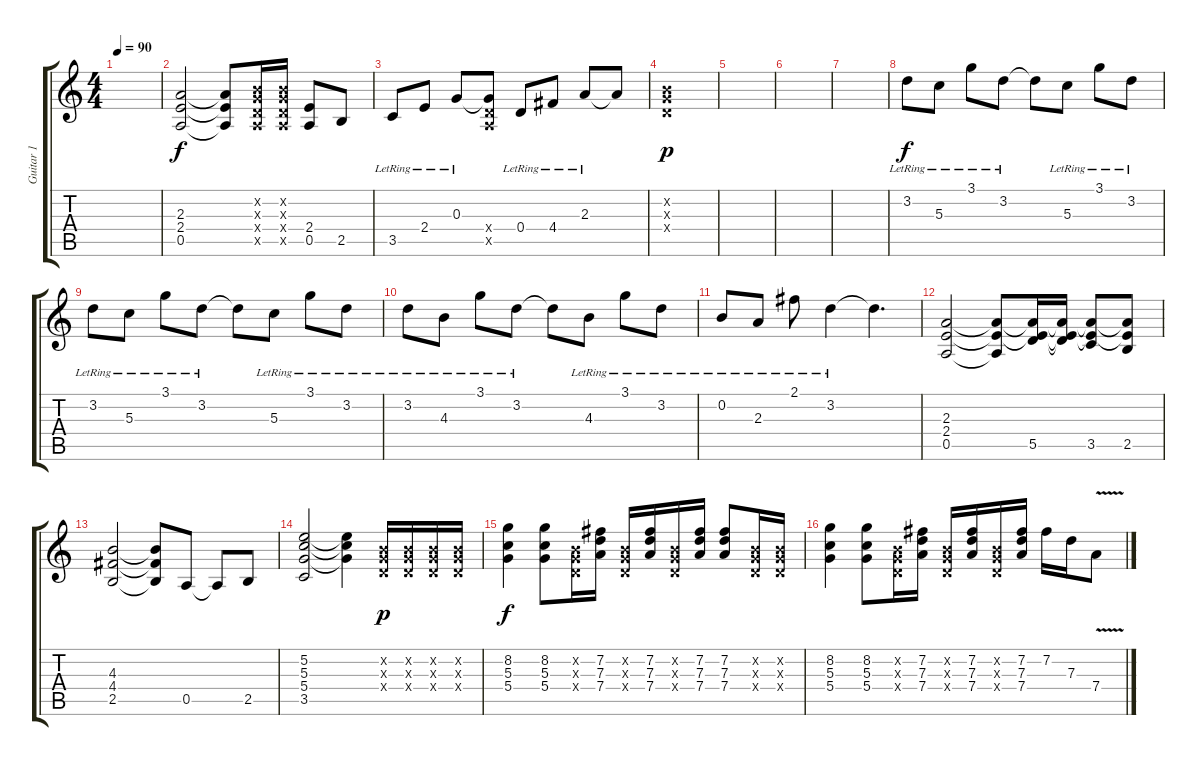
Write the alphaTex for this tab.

\track ("Guitar 1" "Guitar 1") {instrument distortionguitar}
\staff {score tabs}
\tuning (E4 B3 G3 D3 A2 E2) {hide}
\ts (4 4)
\tempo 90
\clef g2
\ks c
|
(2.3 2.4 0.5).2{volume 16} (2.3{t} 2.4{t} 0.5{t}).8 (0.2{x} 0.3{x} 0.4{x} 0.5{x}).16 (0.2{x} 0.3{x} 0.4{x} 0.5{x}).16 (2.4 0.5).8 2.5.8 |
3.5{lr}.8 2.4{lr}.8 0.3{lr}.8 (0.3{t} 0.4{x} 0.5{x}).8 0.4{lr}.8 4.4{lr}.8 2.3{lr}.8 2.3{t}.8 |
(0.2{x} 0.3{x} 0.4{x}).1{dy p} |
|
|
|
3.2{lr}.8{dy f volume 11 balance 8 instrument acousticguitarnylon} 5.3{lr}.8 3.1{lr}.8 3.2{lr}.8 3.2{t}.8 5.3{lr}.8 3.1{lr}.8 3.2{lr}.8 |
3.2{lr}.8 5.3{lr}.8 3.1{lr}.8 3.2{lr}.8 3.2{t}.8 5.3{lr}.8 3.1{lr}.8 3.2{lr}.8 |
3.2{lr}.8 4.3{lr}.8 3.1{lr}.8 3.2{lr}.8 3.2{t}.8 4.3{lr}.8 3.1{lr}.8 3.2{lr}.8 |
0.2{lr}.8 2.3{lr}.8 2.1{lr}.8 3.2{lr}.4 3.2{t}.4{d} |
(2.3 2.4 0.5).2{instrument distortionguitar} (2.3{t} 2.4{t} 0.5{t}).8 (2.3{t} 2.4{t} 5.5).16 (2.3{t} 2.4{t} 5.5{t}).16 (2.3{t} 2.4{t} 3.5).8 (2.3{t} 2.4{t} 2.5).8 |
(4.3 4.4 2.5).2{volume 16} (4.3{t} 4.4{t} 2.5{t}).8 0.5.8 0.5{t}.8 2.5.8 |
(5.2 5.3 5.4 3.5).2 (5.2{t} 5.3{t} 5.4{t}).4 (0.2{x} 0.3{x} 0.4{x}).16{dy p} (0.2{x} 0.3{x} 0.4{x}).16 (0.2{x} 0.3{x} 0.4{x}).16 (0.2{x} 0.3{x} 0.4{x}).16 |
(8.2 5.3 5.4).4{dy f} (8.2 5.3 5.4).8 (0.2{x} 0.3{x} 0.4{x}).16 (7.2 7.3 7.4).16 (0.2{x} 0.3{x} 0.4{x}).16 (7.2 7.3 7.4).16 (0.2{x} 0.3{x} 0.4{x}).16 (7.2 7.3 7.4).16 (7.2 7.3 7.4).8 (0.2{x} 0.3{x} 0.4{x}).16 (0.2{x} 0.3{x} 0.4{x}).16 |
(8.2 5.3 5.4).4 (8.2 5.3 5.4).8 (0.2{x} 0.3{x} 0.4{x}).16 (7.2 7.3 7.4).16 (0.2{x} 0.3{x} 0.4{x}).16 (7.2 7.3 7.4).16 (0.2{x} 0.3{x} 0.4{x}).16 (7.2 7.3 7.4).16 7.2.16 7.3.16 7.4{v}.8
